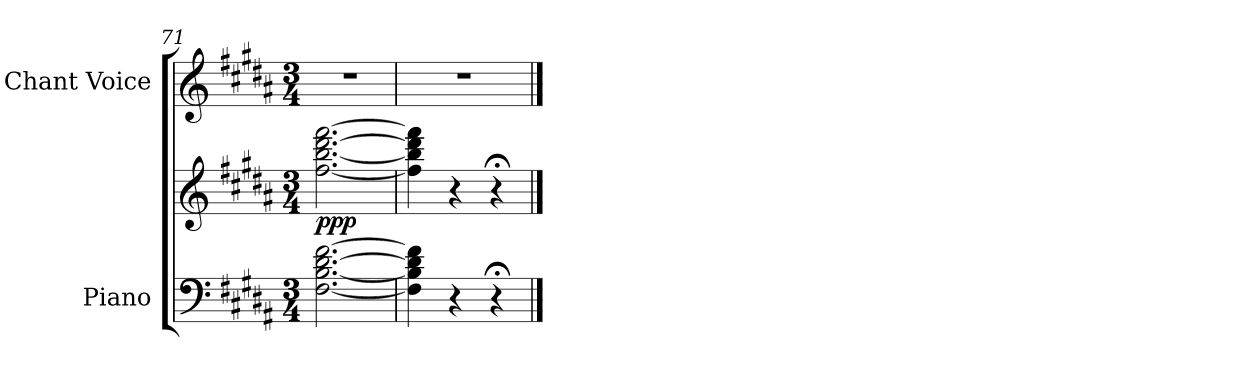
**kern	**kern	**dynam	**kern
*part2	*part2	*part2	*part1
*staff3	*staff2	*staff2/3	*staff1
*I"Piano	*	*	*I"Chant Voice
*I'Pno	*	*	*
*clefF4	*clefG2	*	*clefG2
*k[f#c#g#d#a#]	*k[f#c#g#d#a#]	*	*k[f#c#g#d#a#]
*M3/4	*M3/4	*	*M3/4
=71	=71	=71	=71
!	!	!LO:DY:b	!
[2.F#\ [2.B\ [2.d#\ [2.f#\	[2.ff#\ [<2.bb\ [2.ddd#\ [2.fff#\	ppp	2.r
=72	=72	=72	=72
4F#\] 4B\] 4d#\] 4f#\]	4ff#\] 4bb\] 4ddd#\] 4fff#\]	.	2.r
4r	4r	.	.
4r;<	4r;<	.	.
==	==	==	==
*-	*-	*-	*-
